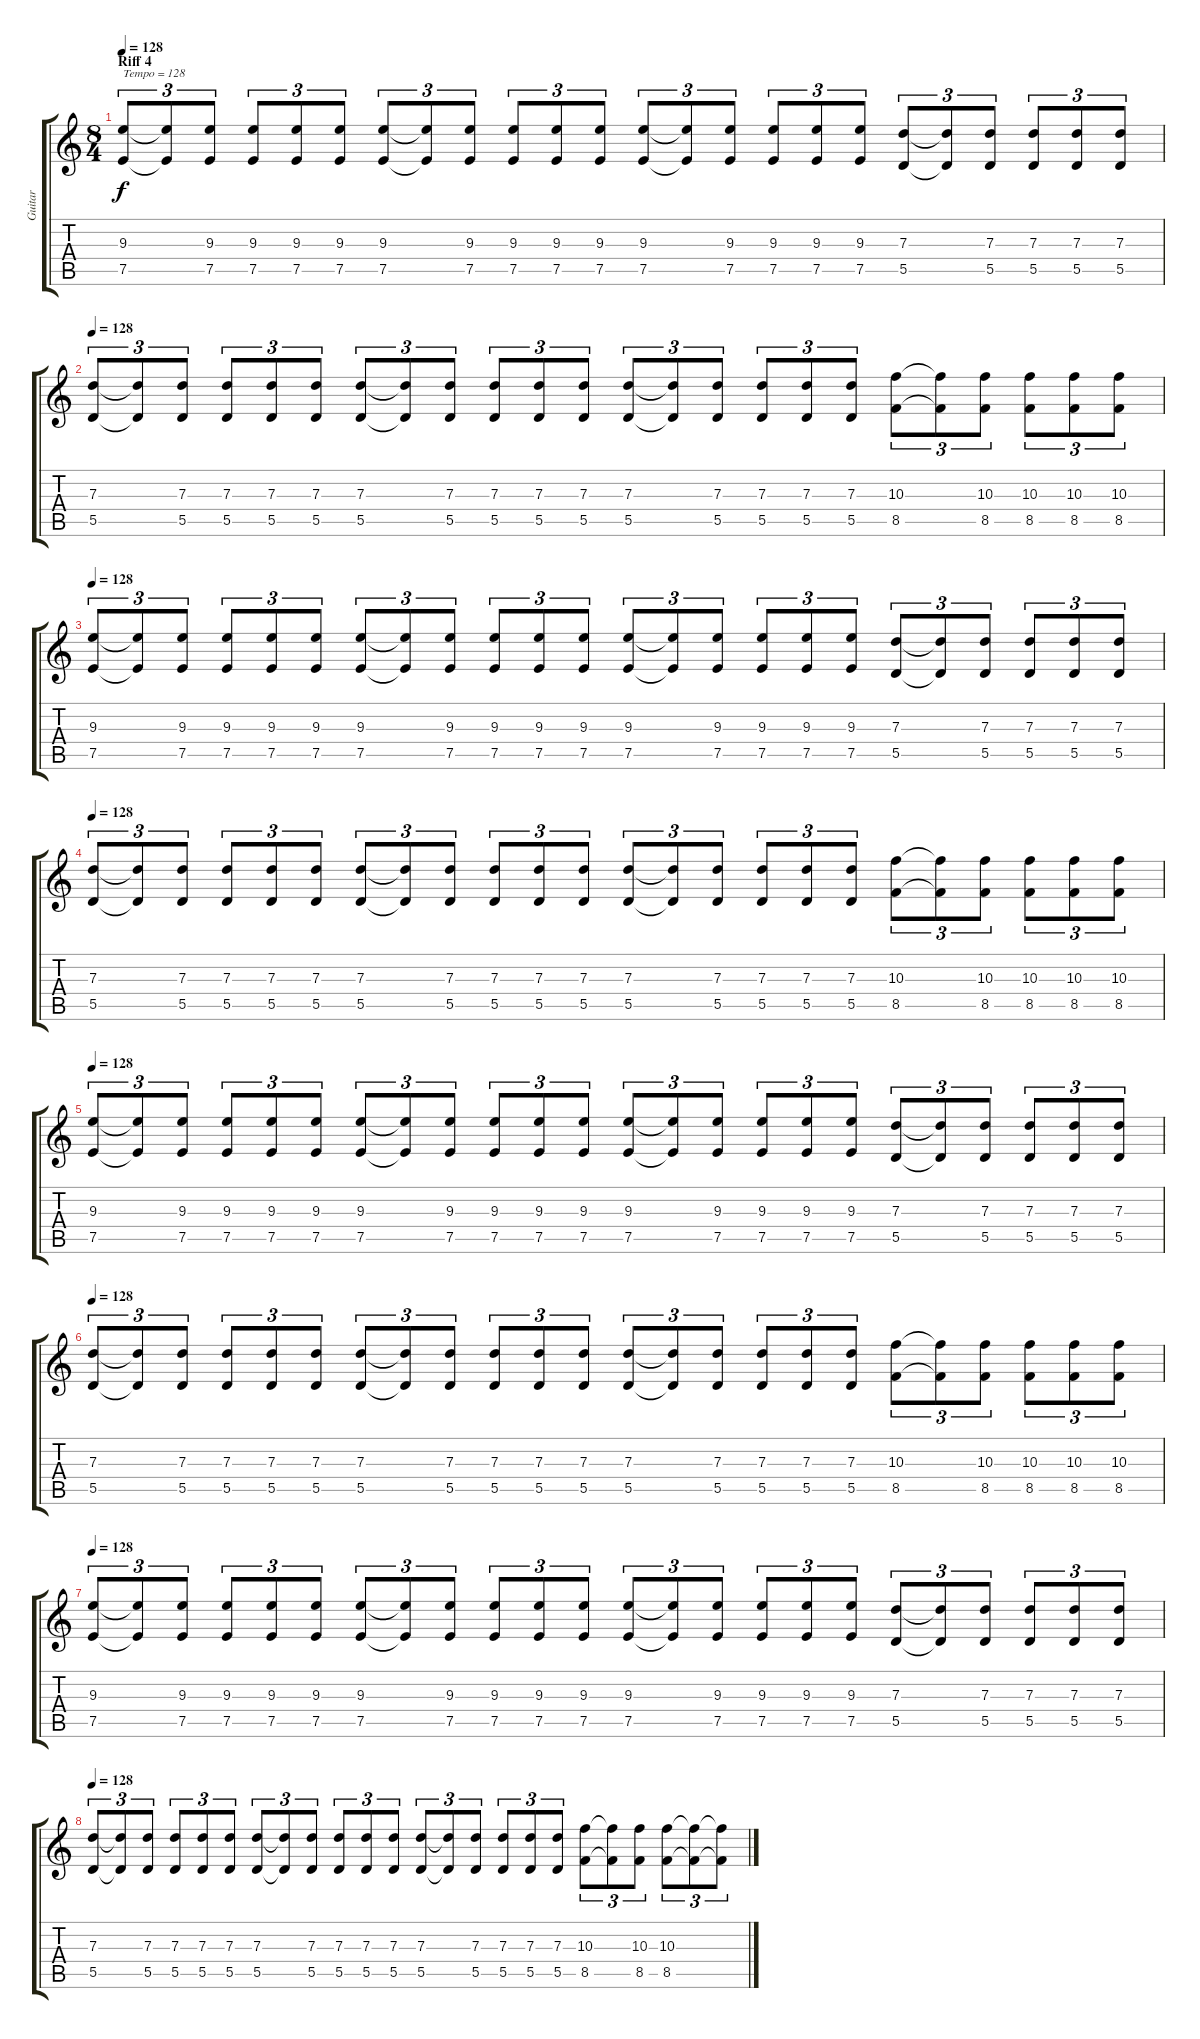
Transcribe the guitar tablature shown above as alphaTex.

\track ("Guitar" "Guitar") {instrument distortionguitar}
\staff {score tabs}
\tuning (E4 B3 G3 D3 A2 E2) {hide}
\ts (8 4)
\section ("" "Riff 4")
\tempo 128
\clef g2
\ks c
(9.3 7.5).8{tu (3 2) txt "Tempo = 128" dy f} (9.3{t} 7.5{t}).8{tu (3 2)} (9.3 7.5).8{tu (3 2)} (9.3 7.5).8{tu (3 2)} (9.3 7.5).8{tu (3 2)} (9.3 7.5).8{tu (3 2)} (9.3 7.5).8{tu (3 2)} (9.3{t} 7.5{t}).8{tu (3 2)} (9.3 7.5).8{tu (3 2)} (9.3 7.5).8{tu (3 2)} (9.3 7.5).8{tu (3 2)} (9.3 7.5).8{tu (3 2)} (9.3 7.5).8{tu (3 2)} (9.3{t} 7.5{t}).8{tu (3 2)} (9.3 7.5).8{tu (3 2)} (9.3 7.5).8{tu (3 2)} (9.3 7.5).8{tu (3 2)} (9.3 7.5).8{tu (3 2)} (7.3 5.5).8{tu (3 2)} (7.3{t} 5.5{t}).8{tu (3 2)} (7.3 5.5).8{tu (3 2)} (7.3 5.5).8{tu (3 2)} (7.3 5.5).8{tu (3 2)} (7.3 5.5).8{tu (3 2)} |
\tempo 128
(7.3 5.5).8{tu (3 2)} (7.3{t} 5.5{t}).8{tu (3 2)} (7.3 5.5).8{tu (3 2)} (7.3 5.5).8{tu (3 2)} (7.3 5.5).8{tu (3 2)} (7.3 5.5).8{tu (3 2)} (7.3 5.5).8{tu (3 2)} (7.3{t} 5.5{t}).8{tu (3 2)} (7.3 5.5).8{tu (3 2)} (7.3 5.5).8{tu (3 2)} (7.3 5.5).8{tu (3 2)} (7.3 5.5).8{tu (3 2)} (7.3 5.5).8{tu (3 2)} (7.3{t} 5.5{t}).8{tu (3 2)} (7.3 5.5).8{tu (3 2)} (7.3 5.5).8{tu (3 2)} (7.3 5.5).8{tu (3 2)} (7.3 5.5).8{tu (3 2)} (10.3 8.5).8{tu (3 2)} (10.3{t} 8.5{t}).8{tu (3 2)} (10.3 8.5).8{tu (3 2)} (10.3 8.5).8{tu (3 2)} (10.3 8.5).8{tu (3 2)} (10.3 8.5).8{tu (3 2)} |
\tempo 128
(9.3 7.5).8{tu (3 2)} (9.3{t} 7.5{t}).8{tu (3 2)} (9.3 7.5).8{tu (3 2)} (9.3 7.5).8{tu (3 2)} (9.3 7.5).8{tu (3 2)} (9.3 7.5).8{tu (3 2)} (9.3 7.5).8{tu (3 2)} (9.3{t} 7.5{t}).8{tu (3 2)} (9.3 7.5).8{tu (3 2)} (9.3 7.5).8{tu (3 2)} (9.3 7.5).8{tu (3 2)} (9.3 7.5).8{tu (3 2)} (9.3 7.5).8{tu (3 2)} (9.3{t} 7.5{t}).8{tu (3 2)} (9.3 7.5).8{tu (3 2)} (9.3 7.5).8{tu (3 2)} (9.3 7.5).8{tu (3 2)} (9.3 7.5).8{tu (3 2)} (7.3 5.5).8{tu (3 2)} (7.3{t} 5.5{t}).8{tu (3 2)} (7.3 5.5).8{tu (3 2)} (7.3 5.5).8{tu (3 2)} (7.3 5.5).8{tu (3 2)} (7.3 5.5).8{tu (3 2)} |
\tempo 128
(7.3 5.5).8{tu (3 2)} (7.3{t} 5.5{t}).8{tu (3 2)} (7.3 5.5).8{tu (3 2)} (7.3 5.5).8{tu (3 2)} (7.3 5.5).8{tu (3 2)} (7.3 5.5).8{tu (3 2)} (7.3 5.5).8{tu (3 2)} (7.3{t} 5.5{t}).8{tu (3 2)} (7.3 5.5).8{tu (3 2)} (7.3 5.5).8{tu (3 2)} (7.3 5.5).8{tu (3 2)} (7.3 5.5).8{tu (3 2)} (7.3 5.5).8{tu (3 2)} (7.3{t} 5.5{t}).8{tu (3 2)} (7.3 5.5).8{tu (3 2)} (7.3 5.5).8{tu (3 2)} (7.3 5.5).8{tu (3 2)} (7.3 5.5).8{tu (3 2)} (10.3 8.5).8{tu (3 2)} (10.3{t} 8.5{t}).8{tu (3 2)} (10.3 8.5).8{tu (3 2)} (10.3 8.5).8{tu (3 2)} (10.3 8.5).8{tu (3 2)} (10.3 8.5).8{tu (3 2)} |
\tempo 128
(9.3 7.5).8{tu (3 2)} (9.3{t} 7.5{t}).8{tu (3 2)} (9.3 7.5).8{tu (3 2)} (9.3 7.5).8{tu (3 2)} (9.3 7.5).8{tu (3 2)} (9.3 7.5).8{tu (3 2)} (9.3 7.5).8{tu (3 2)} (9.3{t} 7.5{t}).8{tu (3 2)} (9.3 7.5).8{tu (3 2)} (9.3 7.5).8{tu (3 2)} (9.3 7.5).8{tu (3 2)} (9.3 7.5).8{tu (3 2)} (9.3 7.5).8{tu (3 2)} (9.3{t} 7.5{t}).8{tu (3 2)} (9.3 7.5).8{tu (3 2)} (9.3 7.5).8{tu (3 2)} (9.3 7.5).8{tu (3 2)} (9.3 7.5).8{tu (3 2)} (7.3 5.5).8{tu (3 2)} (7.3{t} 5.5{t}).8{tu (3 2)} (7.3 5.5).8{tu (3 2)} (7.3 5.5).8{tu (3 2)} (7.3 5.5).8{tu (3 2)} (7.3 5.5).8{tu (3 2)} |
\tempo 128
(7.3 5.5).8{tu (3 2)} (7.3{t} 5.5{t}).8{tu (3 2)} (7.3 5.5).8{tu (3 2)} (7.3 5.5).8{tu (3 2)} (7.3 5.5).8{tu (3 2)} (7.3 5.5).8{tu (3 2)} (7.3 5.5).8{tu (3 2)} (7.3{t} 5.5{t}).8{tu (3 2)} (7.3 5.5).8{tu (3 2)} (7.3 5.5).8{tu (3 2)} (7.3 5.5).8{tu (3 2)} (7.3 5.5).8{tu (3 2)} (7.3 5.5).8{tu (3 2)} (7.3{t} 5.5{t}).8{tu (3 2)} (7.3 5.5).8{tu (3 2)} (7.3 5.5).8{tu (3 2)} (7.3 5.5).8{tu (3 2)} (7.3 5.5).8{tu (3 2)} (10.3 8.5).8{tu (3 2)} (10.3{t} 8.5{t}).8{tu (3 2)} (10.3 8.5).8{tu (3 2)} (10.3 8.5).8{tu (3 2)} (10.3 8.5).8{tu (3 2)} (10.3 8.5).8{tu (3 2)} |
\tempo 128
(9.3 7.5).8{tu (3 2)} (9.3{t} 7.5{t}).8{tu (3 2)} (9.3 7.5).8{tu (3 2)} (9.3 7.5).8{tu (3 2)} (9.3 7.5).8{tu (3 2)} (9.3 7.5).8{tu (3 2)} (9.3 7.5).8{tu (3 2)} (9.3{t} 7.5{t}).8{tu (3 2)} (9.3 7.5).8{tu (3 2)} (9.3 7.5).8{tu (3 2)} (9.3 7.5).8{tu (3 2)} (9.3 7.5).8{tu (3 2)} (9.3 7.5).8{tu (3 2)} (9.3{t} 7.5{t}).8{tu (3 2)} (9.3 7.5).8{tu (3 2)} (9.3 7.5).8{tu (3 2)} (9.3 7.5).8{tu (3 2)} (9.3 7.5).8{tu (3 2)} (7.3 5.5).8{tu (3 2)} (7.3{t} 5.5{t}).8{tu (3 2)} (7.3 5.5).8{tu (3 2)} (7.3 5.5).8{tu (3 2)} (7.3 5.5).8{tu (3 2)} (7.3 5.5).8{tu (3 2)} |
\tempo 128
(7.3 5.5).8{tu (3 2)} (7.3{t} 5.5{t}).8{tu (3 2)} (7.3 5.5).8{tu (3 2)} (7.3 5.5).8{tu (3 2)} (7.3 5.5).8{tu (3 2)} (7.3 5.5).8{tu (3 2)} (7.3 5.5).8{tu (3 2)} (7.3{t} 5.5{t}).8{tu (3 2)} (7.3 5.5).8{tu (3 2)} (7.3 5.5).8{tu (3 2)} (7.3 5.5).8{tu (3 2)} (7.3 5.5).8{tu (3 2)} (7.3 5.5).8{tu (3 2)} (7.3{t} 5.5{t}).8{tu (3 2)} (7.3 5.5).8{tu (3 2)} (7.3 5.5).8{tu (3 2)} (7.3 5.5).8{tu (3 2)} (7.3 5.5).8{tu (3 2)} (10.3 8.5).8{tu (3 2)} (10.3{t} 8.5{t}).8{tu (3 2)} (10.3 8.5).8{tu (3 2)} (10.3 8.5).8{tu (3 2)} (10.3{t} 8.5{t}).8{tu (3 2)} (10.3{t} 8.5{t}).8{tu (3 2)}
